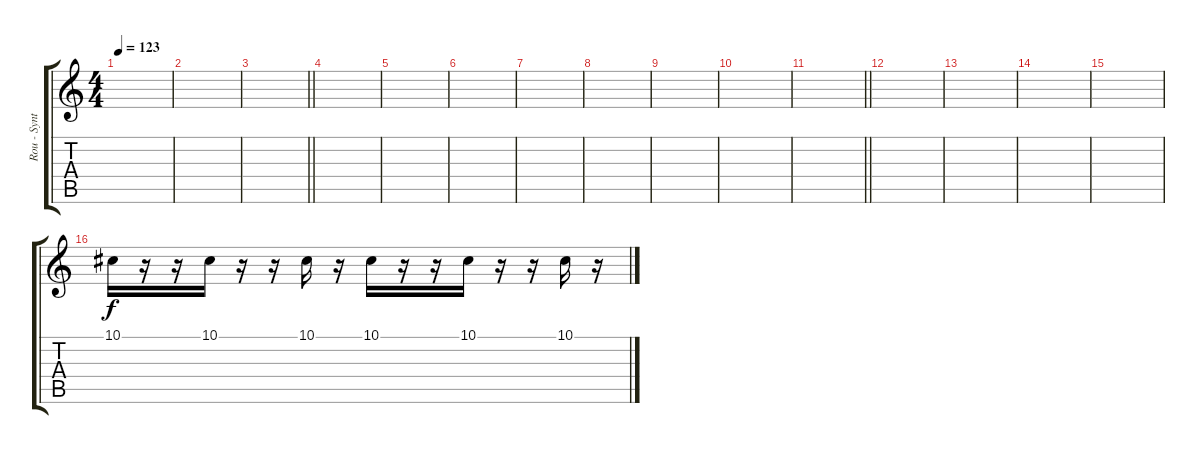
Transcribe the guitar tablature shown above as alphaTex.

\track ("Rou - Synth 4" "Rou - Synt") {instrument lead1square}
\staff {score tabs}
\tuning (Eb4 Bb3 Gb3 Db3 Ab2 Db2) {hide}
\ts (4 4)
\tempo 123
\clef g2
\ks c
|
|
\barLineRight lightlight
|
|
|
|
|
|
|
|
\barLineRight lightlight
|
|
|
|
|
10.1.16 r.16 r.16 10.1.16 r.16 r.16 10.1.16 r.16 10.1.16 r.16 r.16 10.1.16 r.16 r.16 10.1.16 r.16
